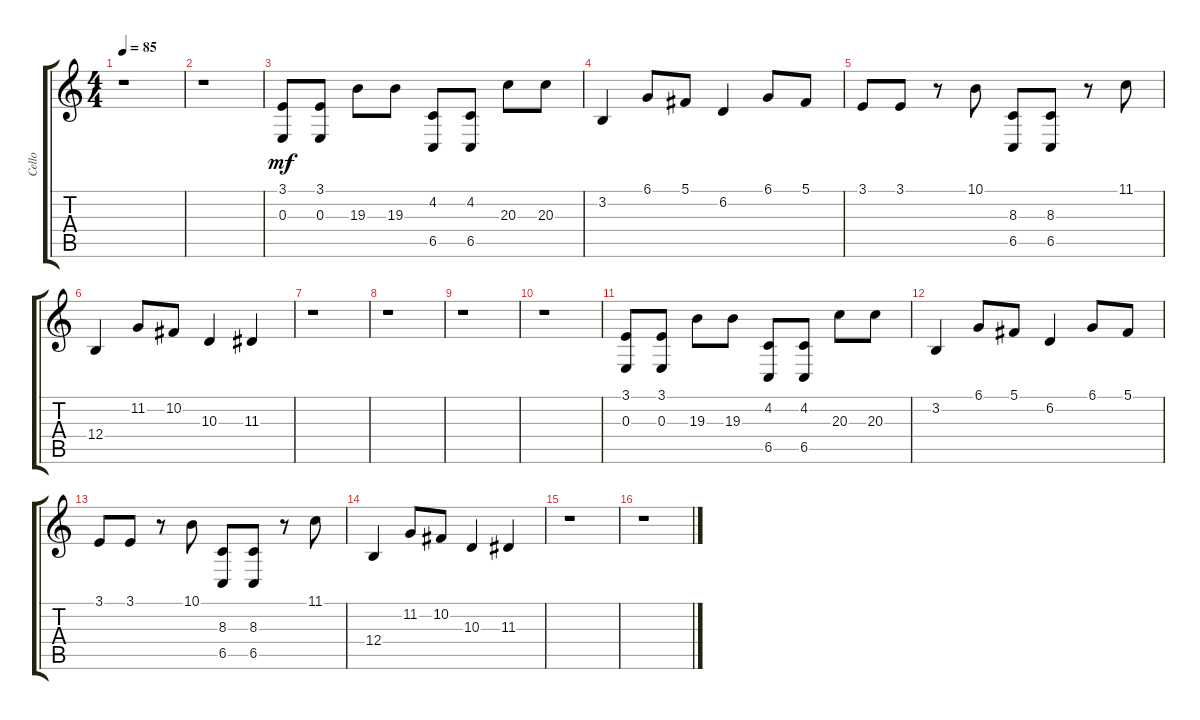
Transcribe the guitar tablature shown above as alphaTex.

\track ("Cello" "Cello") {instrument cello}
\staff {score tabs}
\tuning (Db4 Ab3 E3 B2 Gb2 B1) {hide}
\ts (4 4)
\tempo 85
\clef g2
\ks c
r.1{dy mf} |
r.1 |
(3.1 0.3).8 (3.1 0.3).8 19.3.8 19.3.8 (4.2 6.5).8 (4.2 6.5).8 20.3.8 20.3.8 |
3.2.4 6.1.8 5.1.8 6.2.4 6.1.8 5.1.8 |
3.1.8 3.1.8 r.8 10.1.8 (8.3 6.5).8 (8.3 6.5).8 r.8 11.1.8 |
12.4.4 11.2.8 10.2.8 10.3.4 11.3.4 |
r.1 |
r.1 |
r.1 |
r.1 |
(3.1 0.3).8 (3.1 0.3).8 19.3.8 19.3.8 (4.2 6.5).8 (4.2 6.5).8 20.3.8 20.3.8 |
3.2.4 6.1.8 5.1.8 6.2.4 6.1.8 5.1.8 |
3.1.8 3.1.8 r.8 10.1.8 (8.3 6.5).8 (8.3 6.5).8 r.8 11.1.8 |
12.4.4 11.2.8 10.2.8 10.3.4 11.3.4 |
r.1 |
r.1
